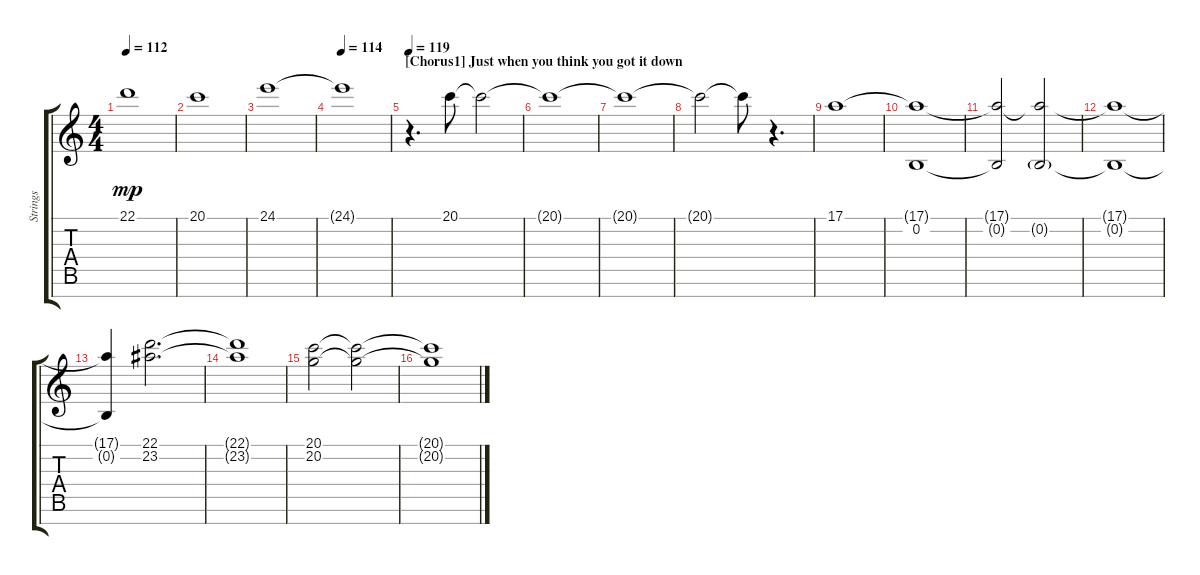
\track ("Strings" "Strings") {instrument pad2warm}
\staff {score tabs}
\tuning (E4 B3 G3 D3 A2 E2 B1) {hide}
\ts (4 4)
\tempo 112
\clef g2
\ks c
22.1{t}.1{dy mp} |
20.1.1 |
24.1.1 |
\tempo 114
24.1{t}.1 |
\section ("" "[Chorus1] Just when you think you got it down")
\tempo 119
r.4{d} 20.1.8 20.1{t}.2 |
20.1{t}.1 |
20.1{t}.1 |
20.1{t}.2 20.1{t}.8 r.4{d} |
17.1.1 |
(17.1{t} 0.2).1 |
(17.1{t} 0.2{t}).2 (17.1{t} 0.2{g}).2 |
(17.1{t} 0.2{t}).1 |
(17.1{t} 0.2{t}).4 (22.1 23.2).2{d} |
(22.1{t} 23.2{t}).1 |
(20.1 20.2).2 (20.1{t} 20.2{t}).2 |
(20.1{t} 20.2{t}).1
